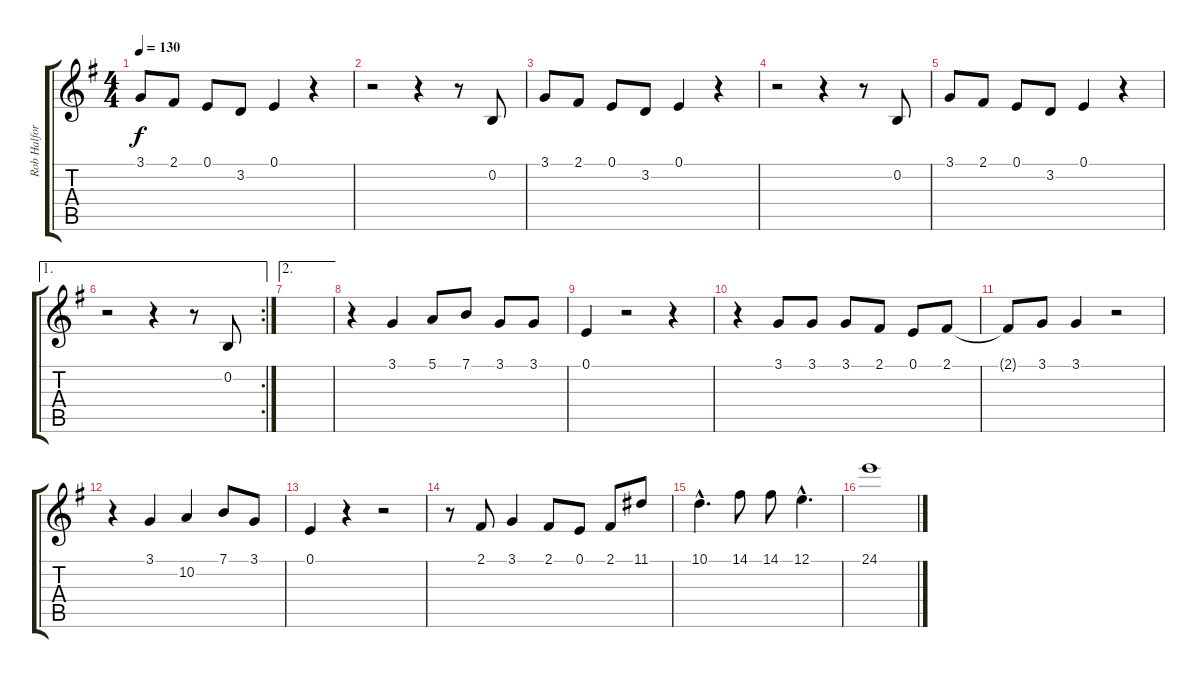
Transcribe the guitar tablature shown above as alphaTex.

\track ("Rob Halford" "Rob Halfor") {instrument synthbrass1}
\staff {score tabs}
\tuning (E4 B3 G3 D3 A2 E2) {hide}
\ts (4 4)
\tempo 130
\clef g2
\ks g
3.1.8{dy f} 2.1.8 0.1.8 3.2.8 0.1.4 r.4 |
r.2 r.4 r.8 0.2.8 |
3.1.8 2.1.8 0.1.8 3.2.8 0.1.4 r.4 |
r.2 r.4 r.8 0.2.8 |
3.1.8 2.1.8 0.1.8 3.2.8 0.1.4 r.4 |
\ae 1
\rc 2
r.2 r.4 r.8 0.2.8 |
\ae 2
|
r.4 3.1.4 5.1.8 7.1.8 3.1.8 3.1.8 |
0.1.4 r.2 r.4 |
r.4 3.1.8 3.1.8 3.1.8 2.1.8 0.1.8 2.1.8 |
2.1{t}.8 3.1.8 3.1.4 r.2 |
r.4 3.1.4 10.2.4 7.1.8 3.1.8 |
0.1.4 r.4 r.2 |
r.8 2.1.8 3.1.4 2.1.8 0.1.8 2.1.8 11.1.8 |
10.1{hac}.4{d} 14.1.8 14.1.8 12.1{hac}.4{d} |
24.1.1
